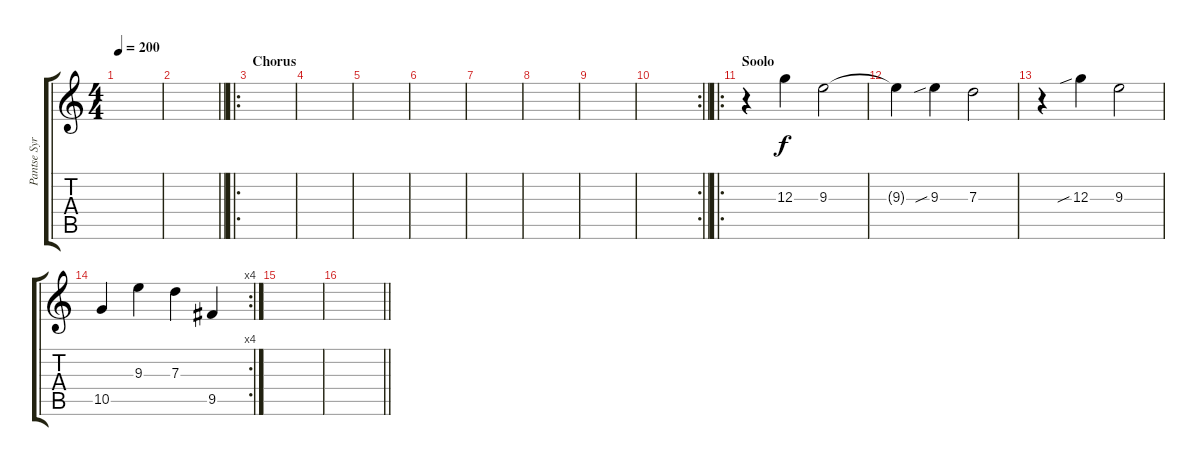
\track ("Pantse Syrjä" "Pantse Syr") {instrument distortionguitar}
\staff {score tabs}
\tuning (E4 B3 G3 D3 A2 E2) {hide}
\ts (4 4)
\tempo 200
\clef g2
\ks c
|
\barLineRight lightlight
|
\ro
\section ("" "Chorus")
|
|
|
|
|
|
|
\rc 2
\barLineRight lightlight
|
\ro
\section ("" "Soolo")
r.4 12.3.4 9.3.2 |
9.3{t}.4 9.3{sib}.4 7.3.2 |
r.4 12.3{sib}.4 9.3.2 |
\rc 4
10.5.4 9.3.4 7.3.4 9.5.4 |
|
\barLineRight lightlight
